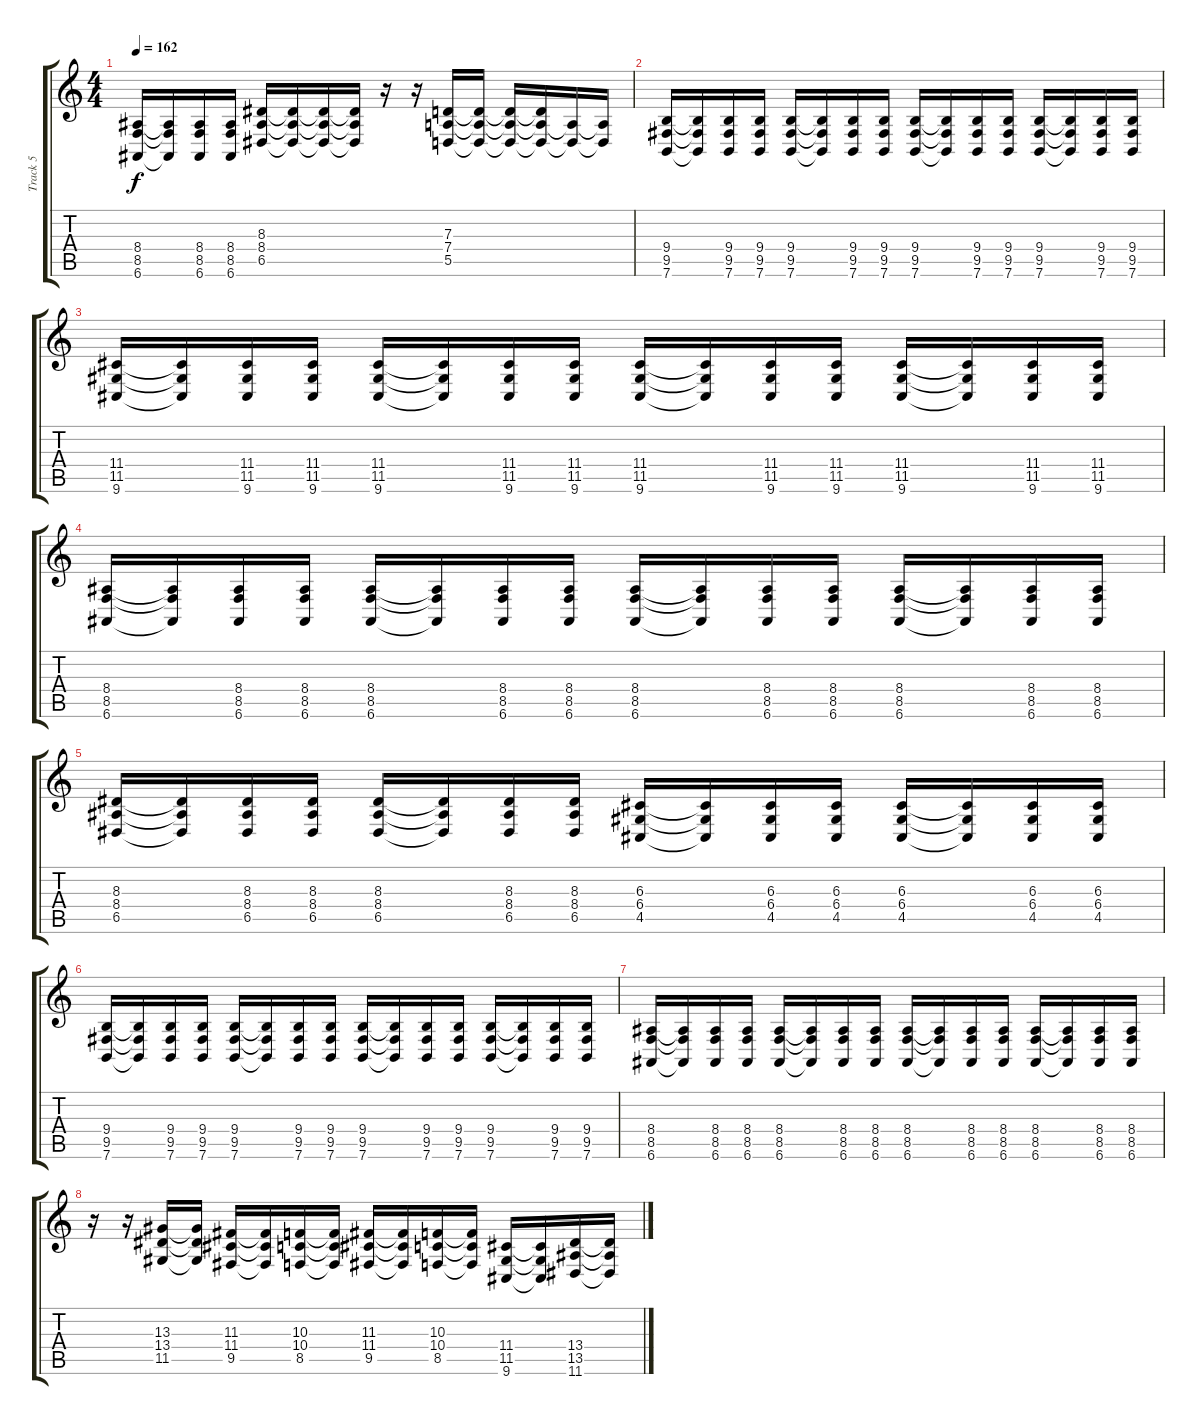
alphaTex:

\track ("Track 5" "Track 5") {instrument lead5charang}
\staff {score tabs}
\tuning (E4 B3 G3 D3 A2 E2) {hide}
\ts (4 4)
\tempo 162
\clef g2
\ks c
(8.4 8.5 6.6).16{dy f} (8.4{t} 8.5{t} 6.6{t}).16 (8.4 8.5 6.6).16 (8.4 8.5 6.6).16 (8.3 8.4 6.5).16 (8.3{t} 8.4{t} 6.5{t}).16 (8.3{t} 8.4{t} 6.5{t}).16 (8.3{t} 8.4{t} 6.5{t}).16 r.16 r.16 (7.3 7.4 5.5).16 (7.3{t} 7.4{t} 5.5{t}).16 (7.3{t} 7.4{t} 5.5{t}).16 (7.3{t} 7.4{t} 5.5{t}).16 (7.4{t} 5.5{t}).16 (7.4{t} 5.5{t}).16 |
(9.4 9.5 7.6).16 (9.4{t} 9.5{t} 7.6{t}).16 (9.4 9.5 7.6).16 (9.4 9.5 7.6).16 (9.4 9.5 7.6).16 (9.4{t} 9.5{t} 7.6{t}).16 (9.4 9.5 7.6).16 (9.4 9.5 7.6).16 (9.4 9.5 7.6).16 (9.4{t} 9.5{t} 7.6{t}).16 (9.4 9.5 7.6).16 (9.4 9.5 7.6).16 (9.4 9.5 7.6).16 (9.4{t} 9.5{t} 7.6{t}).16 (9.4 9.5 7.6).16 (9.4 9.5 7.6).16 |
(11.4 11.5 9.6).16 (11.4{t} 11.5{t} 9.6{t}).16 (11.4 11.5 9.6).16 (11.4 11.5 9.6).16 (11.4 11.5 9.6).16 (11.4{t} 11.5{t} 9.6{t}).16 (11.4 11.5 9.6).16 (11.4 11.5 9.6).16 (11.4 11.5 9.6).16 (11.4{t} 11.5{t} 9.6{t}).16 (11.4 11.5 9.6).16 (11.4 11.5 9.6).16 (11.4 11.5 9.6).16 (11.4{t} 11.5{t} 9.6{t}).16 (11.4 11.5 9.6).16 (11.4 11.5 9.6).16 |
(8.4 8.5 6.6).16 (8.4{t} 8.5{t} 6.6{t}).16 (8.4 8.5 6.6).16 (8.4 8.5 6.6).16 (8.4 8.5 6.6).16 (8.4{t} 8.5{t} 6.6{t}).16 (8.4 8.5 6.6).16 (8.4 8.5 6.6).16 (8.4 8.5 6.6).16 (8.4{t} 8.5{t} 6.6{t}).16 (8.4 8.5 6.6).16 (8.4 8.5 6.6).16 (8.4 8.5 6.6).16 (8.4{t} 8.5{t} 6.6{t}).16 (8.4 8.5 6.6).16 (8.4 8.5 6.6).16 |
(8.3 8.4 6.5).16 (8.3{t} 8.4{t} 6.5{t}).16 (8.3 8.4 6.5).16 (8.3 8.4 6.5).16 (8.3 8.4 6.5).16 (8.3{t} 8.4{t} 6.5{t}).16 (8.3 8.4 6.5).16 (8.3 8.4 6.5).16 (6.3 6.4 4.5).16 (6.3{t} 6.4{t} 4.5{t}).16 (6.3 6.4 4.5).16 (6.3 6.4 4.5).16 (6.3 6.4 4.5).16 (6.3{t} 6.4{t} 4.5{t}).16 (6.3 6.4 4.5).16 (6.3 6.4 4.5).16 |
(9.4 9.5 7.6).16 (9.4{t} 9.5{t} 7.6{t}).16 (9.4 9.5 7.6).16 (9.4 9.5 7.6).16 (9.4 9.5 7.6).16 (9.4{t} 9.5{t} 7.6{t}).16 (9.4 9.5 7.6).16 (9.4 9.5 7.6).16 (9.4 9.5 7.6).16 (9.4{t} 9.5{t} 7.6{t}).16 (9.4 9.5 7.6).16 (9.4 9.5 7.6).16 (9.4 9.5 7.6).16 (9.4{t} 9.5{t} 7.6{t}).16 (9.4 9.5 7.6).16 (9.4 9.5 7.6).16 |
(8.4 8.5 6.6).16 (8.4{t} 8.5{t} 6.6{t}).16 (8.4 8.5 6.6).16 (8.4 8.5 6.6).16 (8.4 8.5 6.6).16 (8.4{t} 8.5{t} 6.6{t}).16 (8.4 8.5 6.6).16 (8.4 8.5 6.6).16 (8.4 8.5 6.6).16 (8.4{t} 8.5{t} 6.6{t}).16 (8.4 8.5 6.6).16 (8.4 8.5 6.6).16 (8.4 8.5 6.6).16 (8.4{t} 8.5{t} 6.6{t}).16 (8.4 8.5 6.6).16 (8.4 8.5 6.6).16 |
r.16 r.16 (13.3 13.4 11.5).16 (13.3{t} 13.4{t} 11.5{t}).16 (11.3 11.4 9.5).16 (11.3{t} 11.4{t} 9.5{t}).16 (10.3 10.4 8.5).16 (10.3{t} 10.4{t} 8.5{t}).16 (11.3 11.4 9.5).16 (11.3{t} 11.4{t} 9.5{t}).16 (10.3 10.4 8.5).16 (10.3{t} 10.4{t} 8.5{t}).16 (11.4 11.5 9.6).16 (11.4{t} 11.5{t} 9.6{t}).16 (13.4 13.5 11.6).16 (13.4{t} 13.5{t} 11.6{t}).16
